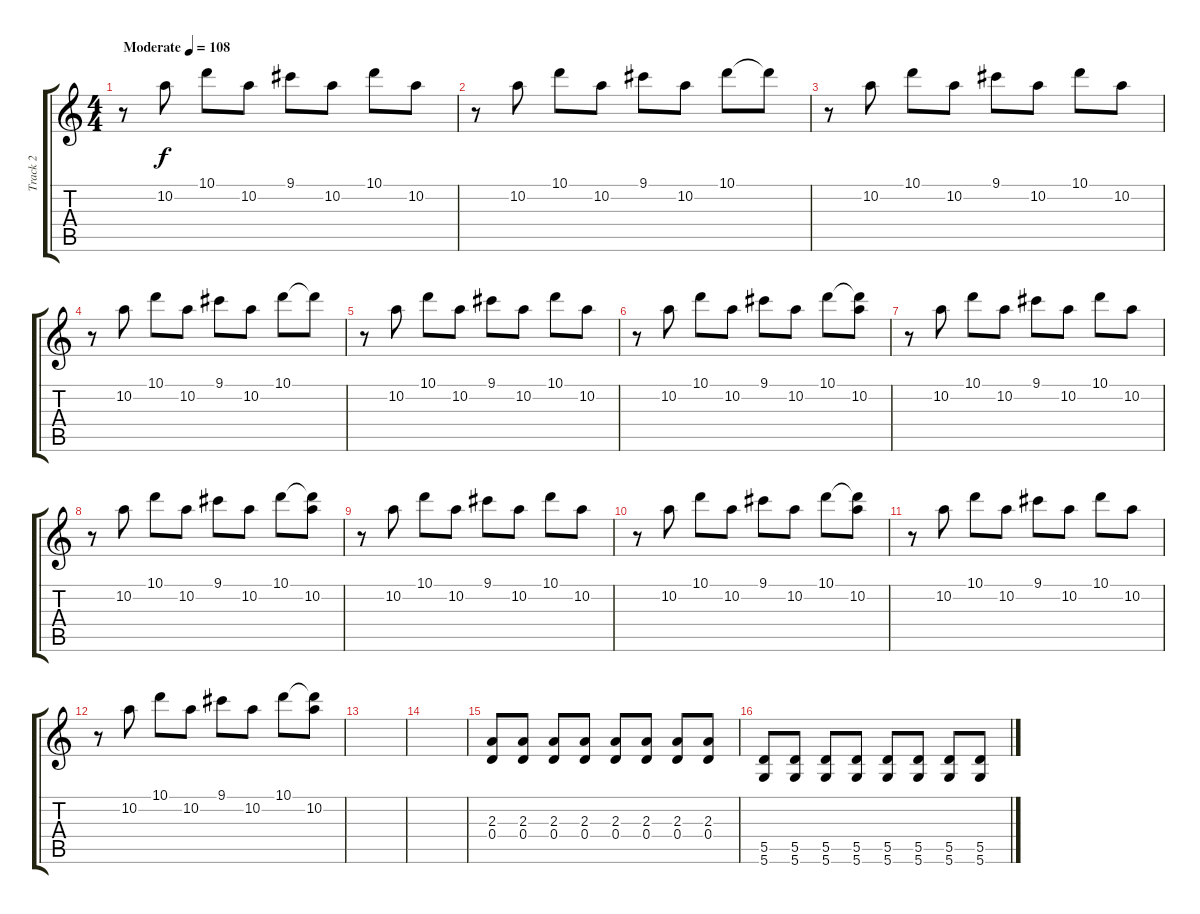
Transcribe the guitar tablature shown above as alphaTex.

\track ("Track 2" "Track 2") {instrument overdrivenguitar}
\staff {score tabs}
\tuning (E4 B3 G3 D3 A2 D2) {hide}
\ts (4 4)
\tempo (108 "Moderate")
\clef g2
\ks c
r.8{dy f instrument overdrivenguitar} 10.2.8 10.1.8 10.2.8 9.1.8 10.2.8 10.1.8 10.2.8 |
r.8 10.2.8 10.1.8 10.2.8 9.1.8 10.2.8 10.1.8 10.1{t}.8 |
r.8 10.2.8 10.1.8 10.2.8 9.1.8 10.2.8 10.1.8 10.2.8 |
r.8 10.2.8 10.1.8 10.2.8 9.1.8 10.2.8 10.1.8 10.1{t}.8 |
r.8 10.2.8 10.1.8 10.2.8 9.1.8 10.2.8 10.1.8 10.2.8 |
r.8 10.2.8 10.1.8 10.2.8 9.1.8 10.2.8 10.1.8 (10.1{t} 10.2).8 |
r.8 10.2.8 10.1.8 10.2.8 9.1.8 10.2.8 10.1.8 10.2.8 |
r.8 10.2.8 10.1.8 10.2.8 9.1.8 10.2.8 10.1.8 (10.1{t} 10.2).8 |
r.8 10.2.8 10.1.8 10.2.8 9.1.8 10.2.8 10.1.8 10.2.8 |
r.8 10.2.8 10.1.8 10.2.8 9.1.8 10.2.8 10.1.8 (10.1{t} 10.2).8 |
r.8 10.2.8 10.1.8 10.2.8 9.1.8 10.2.8 10.1.8 10.2.8 |
r.8 10.2.8 10.1.8 10.2.8 9.1.8 10.2.8 10.1.8 (10.1{t} 10.2).8 |
|
|
(2.3 0.4).8 (2.3 0.4).8 (2.3 0.4).8 (2.3 0.4).8 (2.3 0.4).8 (2.3 0.4).8 (2.3 0.4).8 (2.3 0.4).8 |
(5.5 5.6).8 (5.5 5.6).8 (5.5 5.6).8 (5.5 5.6).8 (5.5 5.6).8 (5.5 5.6).8 (5.5 5.6).8 (5.5 5.6).8
